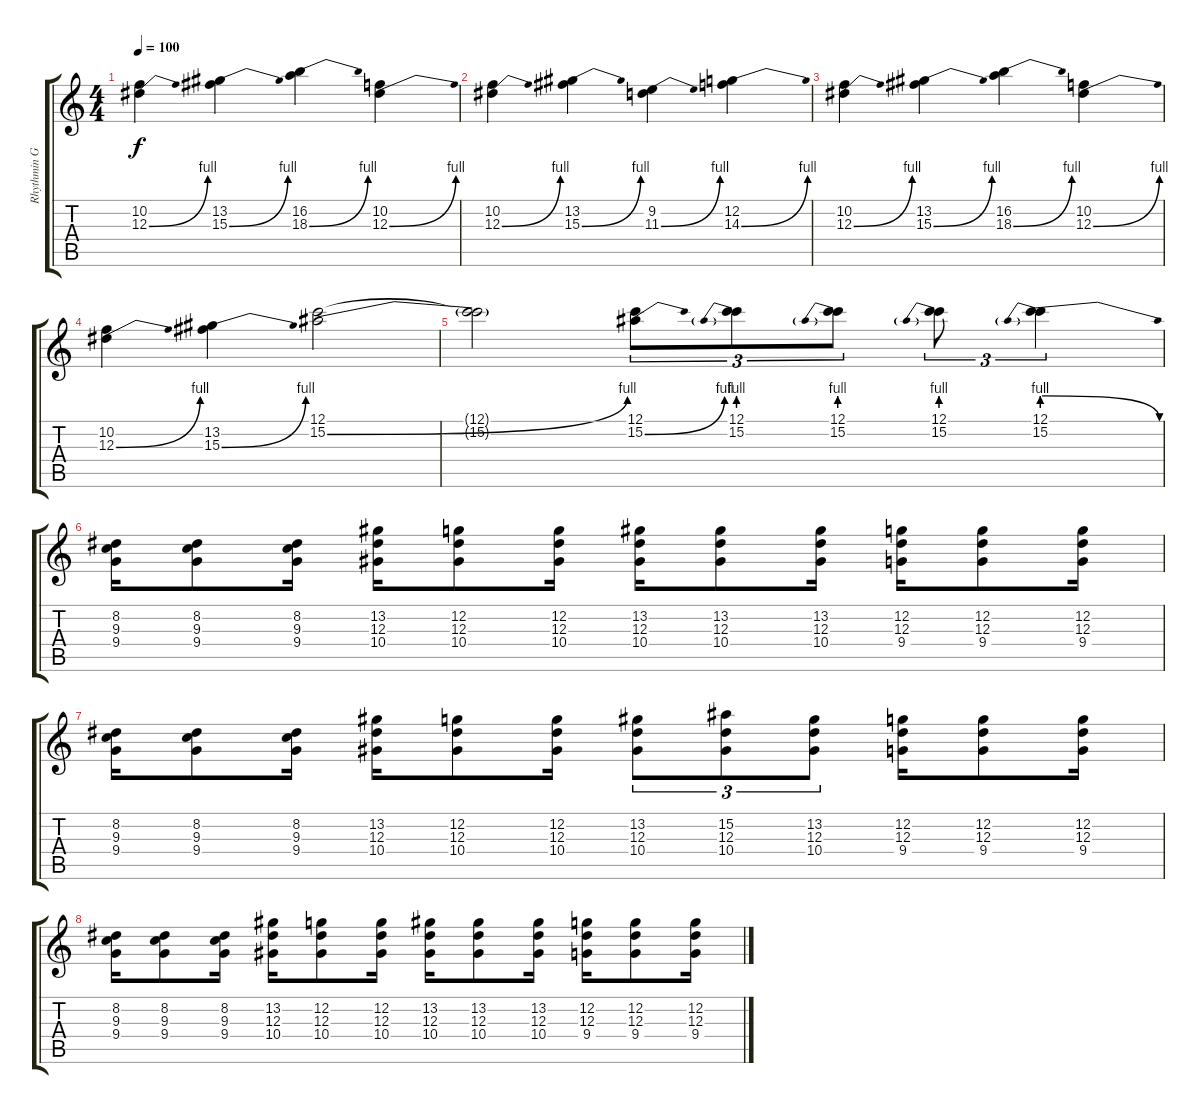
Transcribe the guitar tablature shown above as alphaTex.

\track ("Rhythmin Guitar #1" "Rhythmin G") {instrument overdrivenguitar}
\staff {score tabs}
\tuning (C4 G3 Eb3 Bb2 F2 C2) {hide}
\ts (4 4)
\tempo 100
\clef g2
\ks c
(10.2 12.3{be (bend 0 0 60 4)}).4{dy f} (13.2 15.3{be (bend 0 0 60 4)}).4 (16.2 18.3{be (bend 0 0 60 4)}).4 (10.2 12.3{be (bend 0 0 60 4)}).4 |
(10.2 12.3{be (bend 0 0 60 4)}).4 (13.2 15.3{be (bend 0 0 60 4)}).4 (9.2 11.3{be (bend 0 0 60 4)}).4 (12.2 14.3{be (bend 0 0 60 4)}).4 |
(10.2 12.3{be (bend 0 0 60 4)}).4 (13.2 15.3{be (bend 0 0 60 4)}).4 (16.2 18.3{be (bend 0 0 60 4)}).4 (10.2 12.3{be (bend 0 0 60 4)}).4 |
(10.2 12.3{be (bend 0 0 60 4)}).4 (13.2 15.3{be (bend 0 0 60 4)}).4 (12.1 15.2{be (bend 0 0 60 4)}).2 |
(12.1{t} 15.2{t}).2 (12.1 15.2{be (bend 0 0 60 4)}).8{tu (3 2)} (12.1 15.2{be (prebend 0 4 60 4)}).8{tu (3 2)} (12.1 15.2{be (prebend 0 4 60 4)}).8{tu (3 2)} (12.1 15.2{be (prebend 0 4 60 4)}).8{tu (3 2)} (12.1 15.2{be (prebendrelease 0 4 60 0)}).4{tu (3 2)} |
(8.2 9.3 9.4).16 (8.2 9.3 9.4).8 (8.2 9.3 9.4).16 (13.2 12.3 10.4).16 (12.2 12.3 10.4).8 (12.2 12.3 10.4).16 (13.2 12.3 10.4).16 (13.2 12.3 10.4).8 (13.2 12.3 10.4).16 (12.2 12.3 9.4).16 (12.2 12.3 9.4).8 (12.2 12.3 9.4).16 |
(8.2 9.3 9.4).16 (8.2 9.3 9.4).8 (8.2 9.3 9.4).16 (13.2 12.3 10.4).16 (12.2 12.3 10.4).8 (12.2 12.3 10.4).16 (13.2 12.3 10.4).8{tu (3 2)} (15.2 12.3 10.4).8{tu (3 2)} (13.2 12.3 10.4).8{tu (3 2)} (12.2 12.3 9.4).16 (12.2 12.3 9.4).8 (12.2 12.3 9.4).16 |
(8.2 9.3 9.4).16 (8.2 9.3 9.4).8 (8.2 9.3 9.4).16 (13.2 12.3 10.4).16 (12.2 12.3 10.4).8 (12.2 12.3 10.4).16 (13.2 12.3 10.4).16 (13.2 12.3 10.4).8 (13.2 12.3 10.4).16 (12.2 12.3 9.4).16 (12.2 12.3 9.4).8 (12.2 12.3 9.4).16
